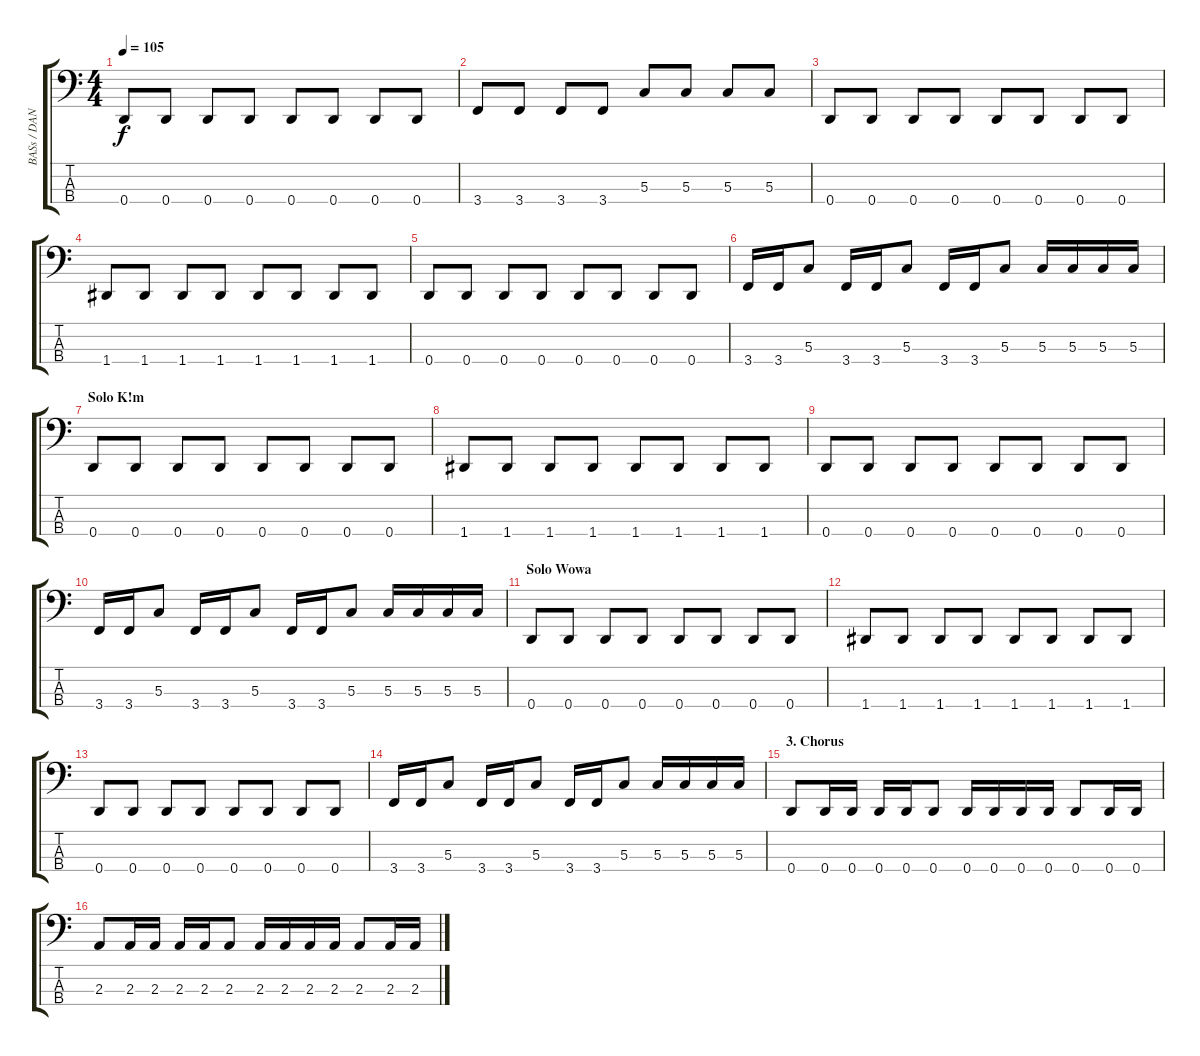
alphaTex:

\track ("BASs / DANNY" "BASs / DAN") {instrument electricbasspick}
\staff {score tabs}
\tuning (F2 C2 G1 D1) {hide}
\ts (4 4)
\tempo 105
\clef f4
\ks c
0.4.8{dy f} 0.4.8 0.4.8 0.4.8 0.4.8 0.4.8 0.4.8 0.4.8 |
3.4.8 3.4.8 3.4.8 3.4.8 5.3.8 5.3.8 5.3.8 5.3.8 |
0.4.8 0.4.8 0.4.8 0.4.8 0.4.8 0.4.8 0.4.8 0.4.8 |
1.4.8 1.4.8 1.4.8 1.4.8 1.4.8 1.4.8 1.4.8 1.4.8 |
0.4.8 0.4.8 0.4.8 0.4.8 0.4.8 0.4.8 0.4.8 0.4.8 |
3.4.16 3.4.16 5.3.8 3.4.16 3.4.16 5.3.8 3.4.16 3.4.16 5.3.8 5.3.16 5.3.16 5.3.16 5.3.16 |
\section ("" "Solo K!m")
0.4.8 0.4.8 0.4.8 0.4.8 0.4.8 0.4.8 0.4.8 0.4.8 |
1.4.8 1.4.8 1.4.8 1.4.8 1.4.8 1.4.8 1.4.8 1.4.8 |
0.4.8 0.4.8 0.4.8 0.4.8 0.4.8 0.4.8 0.4.8 0.4.8 |
3.4.16 3.4.16 5.3.8 3.4.16 3.4.16 5.3.8 3.4.16 3.4.16 5.3.8 5.3.16 5.3.16 5.3.16 5.3.16 |
\section ("" "Solo Wowa")
0.4.8 0.4.8 0.4.8 0.4.8 0.4.8 0.4.8 0.4.8 0.4.8 |
1.4.8 1.4.8 1.4.8 1.4.8 1.4.8 1.4.8 1.4.8 1.4.8 |
0.4.8 0.4.8 0.4.8 0.4.8 0.4.8 0.4.8 0.4.8 0.4.8 |
3.4.16 3.4.16 5.3.8 3.4.16 3.4.16 5.3.8 3.4.16 3.4.16 5.3.8 5.3.16 5.3.16 5.3.16 5.3.16 |
\section ("" "3. Chorus")
0.4.8 0.4.16 0.4.16 0.4.16 0.4.16 0.4.8 0.4.16 0.4.16 0.4.16 0.4.16 0.4.8 0.4.16 0.4.16 |
2.3.8 2.3.16 2.3.16 2.3.16 2.3.16 2.3.8 2.3.16 2.3.16 2.3.16 2.3.16 2.3.8 2.3.16 2.3.16
